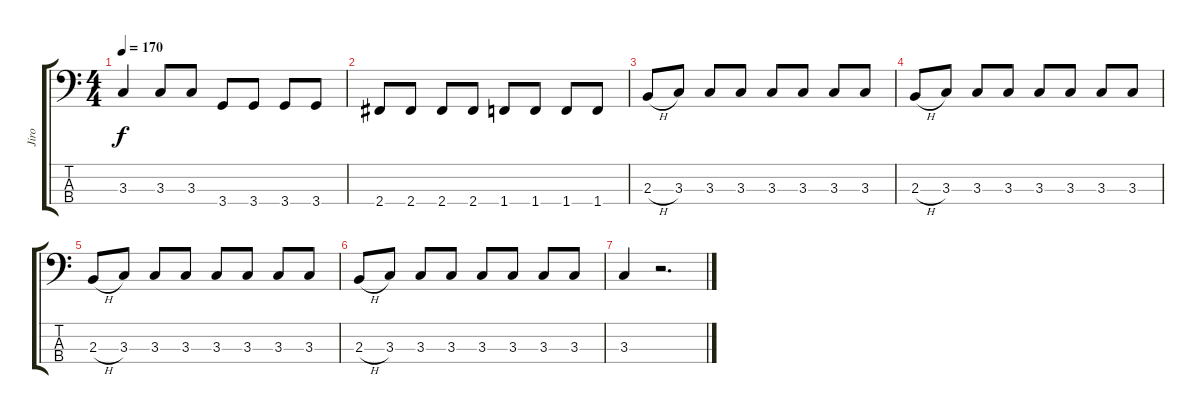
\track ("Jiro" "Jiro") {instrument electricbasspick}
\staff {score tabs}
\tuning (G2 D2 A1 E1) {hide}
\ts (4 4)
\tempo 170
\clef f4
\ks c
3.3.4{dy f} 3.3.8 3.3.8 3.4.8 3.4.8 3.4.8 3.4.8 |
2.4.8 2.4.8 2.4.8 2.4.8 1.4.8 1.4.8 1.4.8 1.4.8 |
2.3{h}.8 3.3.8 3.3.8 3.3.8 3.3.8 3.3.8 3.3.8 3.3.8 |
2.3{h}.8 3.3.8 3.3.8 3.3.8 3.3.8 3.3.8 3.3.8 3.3.8 |
2.3{h}.8 3.3.8 3.3.8 3.3.8 3.3.8 3.3.8 3.3.8 3.3.8 |
2.3{h}.8 3.3.8 3.3.8 3.3.8 3.3.8 3.3.8 3.3.8 3.3.8 |
3.3.4 r.2{d}
